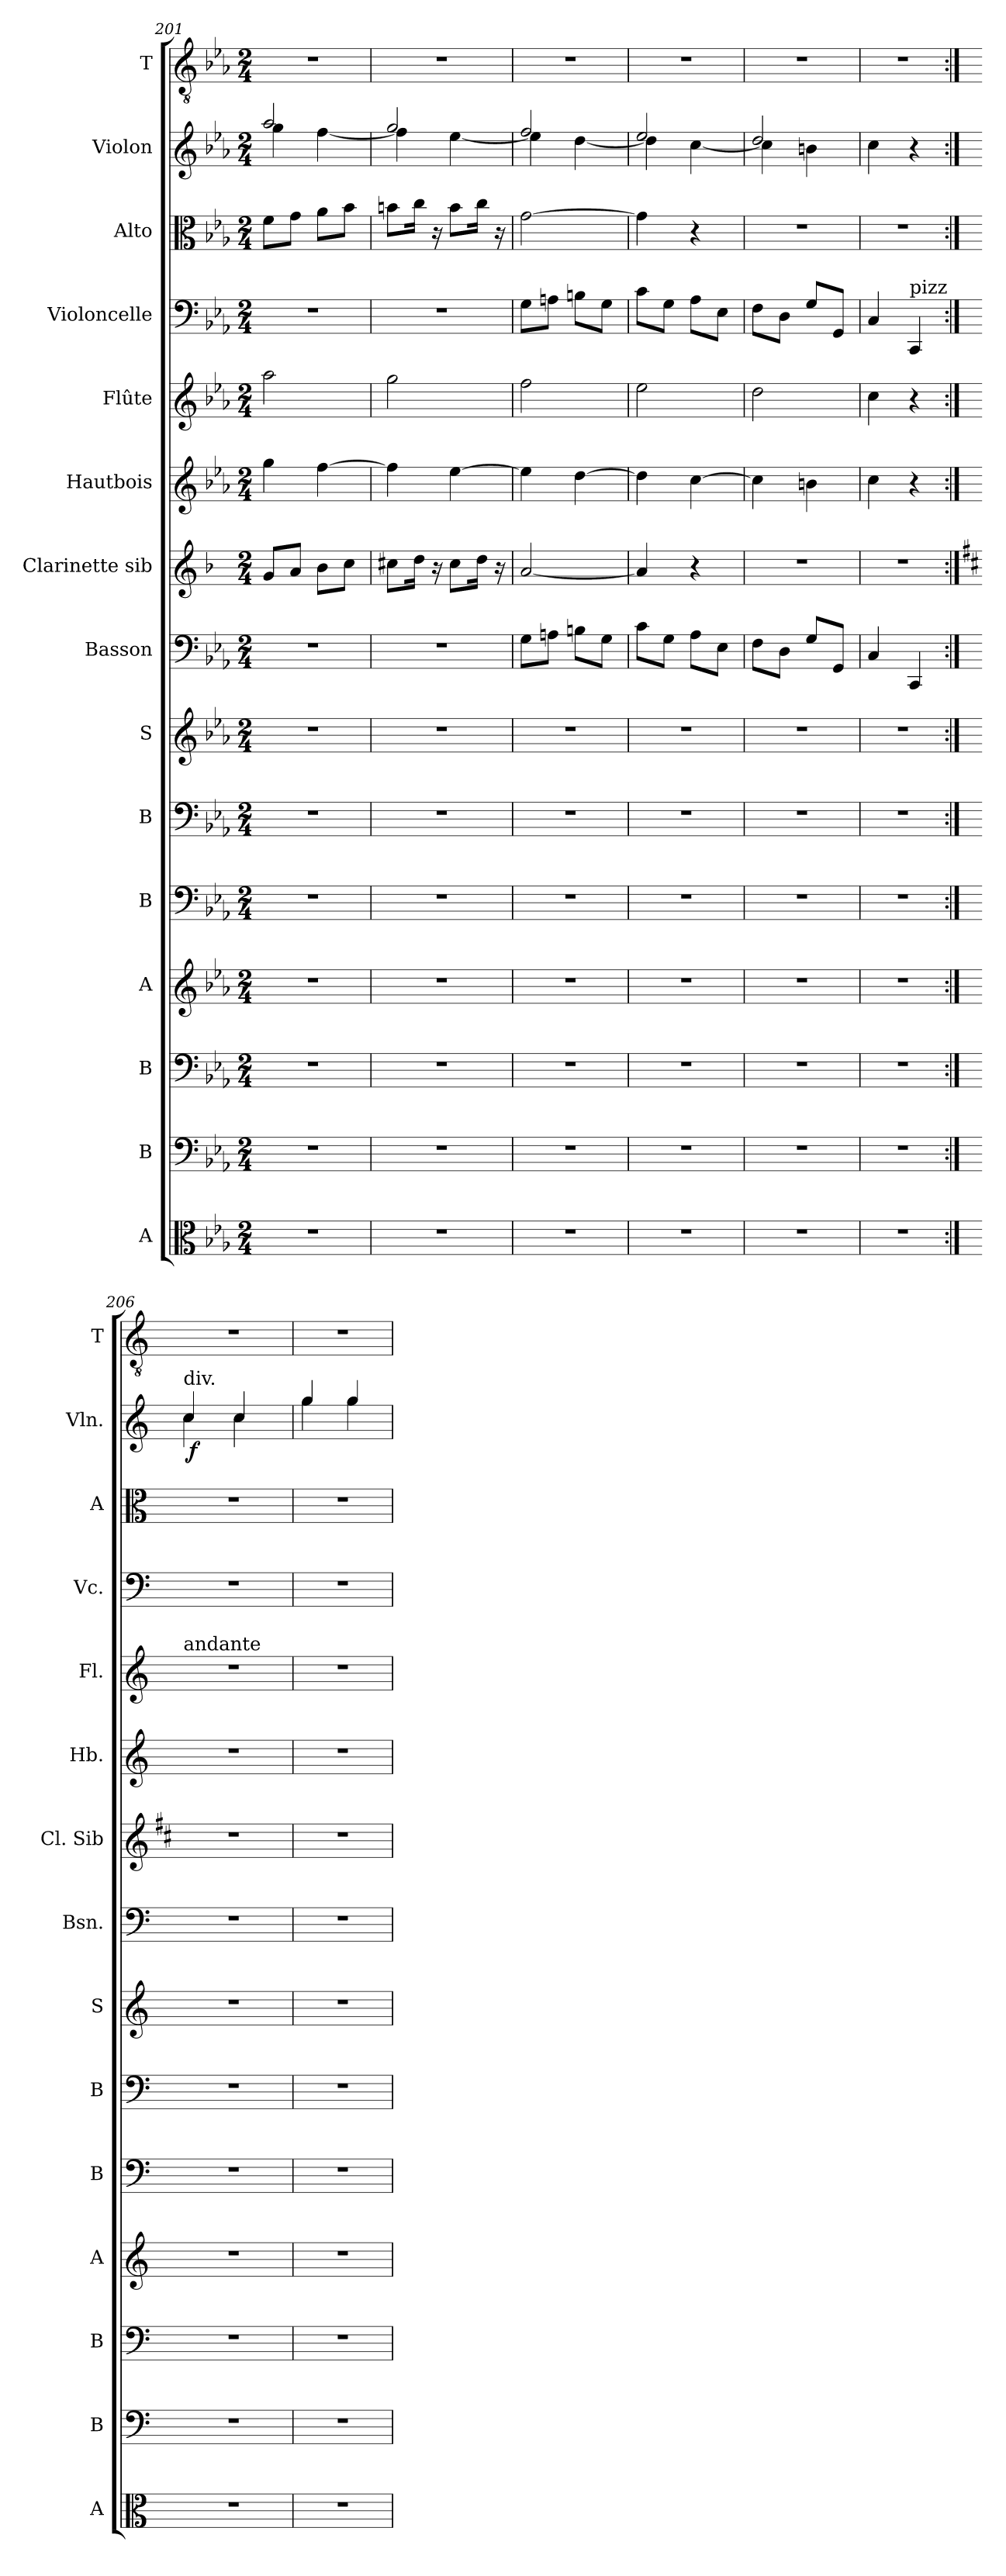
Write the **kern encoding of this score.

**kern	**kern	**kern	**kern	**kern	**kern	**kern	**kern	**kern	**kern	**kern	**kern	**kern	**kern	**dynam	**kern
*part15	*part14	*part13	*part12	*part11	*part10	*part9	*part8	*part7	*part6	*part5	*part4	*part3	*part2	*part2	*part1
*staff15	*staff14	*staff13	*staff12	*staff11	*staff10	*staff9	*staff8	*staff7	*staff6	*staff5	*staff4	*staff3	*staff2	*staff2	*staff1
*I"A	*I"B	*I"B	*I"A	*I"B	*I"B	*I"S	*I"Basson	*I"Clarinette sib	*I"Hautbois	*I"Flûte	*I"Violoncelle	*I"Alto	*I"Violon	*	*I"T
*I'A	*I'B	*I'B	*I'A	*I'B	*I'B	*I'S	*I'Bsn.	*I'Cl. Sib	*I'Hb.	*I'Fl.	*I'Vc.	*I'A	*I'Vln.	*	*I'T
*clefC3	*clefF4	*clefF4	*clefG2	*clefF4	*clefF4	*clefG2	*clefF4	*clefG2	*clefG2	*clefG2	*clefF4	*clefC3	*clefG2	*	*clefGv2
*	*	*	*	*	*	*	*	*ITrd1c2	*	*	*	*	*	*	*
*k[b-e-a-]	*k[b-e-a-]	*k[b-e-a-]	*k[b-e-a-]	*k[b-e-a-]	*k[b-e-a-]	*k[b-e-a-]	*k[b-e-a-]	*k[b-e-a-]	*k[b-e-a-]	*k[b-e-a-]	*k[b-e-a-]	*k[b-e-a-]	*k[b-e-a-]	*	*k[b-e-a-]
*c:	*c:	*c:	*c:	*c:	*c:	*c:	*c:	*c:	*c:	*c:	*c:	*c:	*c:	*	*c:
*M2/4	*M2/4	*M2/4	*M2/4	*M2/4	*M2/4	*M2/4	*M2/4	*M2/4	*M2/4	*M2/4	*M2/4	*M2/4	*M2/4	*	*M2/4
=201	=201	=201	=201	=201	=201	=201	=201	=201	=201	=201	=201	=201	=201	=201	=201
*	*	*	*	*	*	*	*	*	*	*	*	*	*^	*	*
2r	2r	2r	2r	2r	2r	2r	2r	8f/L	4gg\	2aa-\	2r	8f\L	2aa-/	4gg\	.	2r
.	.	.	.	.	.	.	.	8g/J	.	.	.	8g\J	.	.	.	.
.	.	.	.	.	.	.	.	8a-\L	[4ff\	.	.	8a-\L	.	[<4ff\	.	.
.	.	.	.	.	.	.	.	8b-\J	.	.	.	8b-\J	.	.	.	.
=202	=202	=202	=202	=202	=202	=202	=202	=202	=202	=202	=202	=202	=202	=202	=202	=202
2r	2r	2r	2r	2r	2r	2r	2r	8bn\L	4ff\]	2gg\	2r	8bn\L	2gg/	4ff\]	.	2r
.	.	.	.	.	.	.	.	16cc\Jk	.	.	.	16cc\Jk	.	.	.	.
.	.	.	.	.	.	.	.	16r	.	.	.	16r	.	.	.	.
.	.	.	.	.	.	.	.	8b\L	[4ee-\	.	.	8b\L	.	[<4ee-\	.	.
.	.	.	.	.	.	.	.	16cc\Jk	.	.	.	16cc\Jk	.	.	.	.
.	.	.	.	.	.	.	.	16r	.	.	.	16r	.	.	.	.
!!LO:PB:g=z
=203	=203	=203	=203	=203	=203	=203	=203	=203	=203	=203	=203	=203	=203	=203	=203	=203
2r	2r	2r	2r	2r	2r	2r	8G\L	[2g/	4ee-\]	2ff\	8G\L	[2g\	2ff/	4ee-\]	.	2r
.	.	.	.	.	.	.	8An\J	.	.	.	8An\J	.	.	.	.	.
.	.	.	.	.	.	.	8Bn\L	.	[4dd\	.	8Bn\L	.	.	[<4dd\	.	.
.	.	.	.	.	.	.	8G\J	.	.	.	8G\J	.	.	.	.	.
=204	=204	=204	=204	=204	=204	=204	=204	=204	=204	=204	=204	=204	=204	=204	=204	=204
2r	2r	2r	2r	2r	2r	2r	8c\L	4g/]	4dd\]	2ee-\	8c\L	4g\]	2ee-/	4dd\]	.	2r
.	.	.	.	.	.	.	8G\J	.	.	.	8G\J	.	.	.	.	.
.	.	.	.	.	.	.	8A-\L	4r	[4cc\	.	8A-\L	4r	.	[<4cc\	.	.
.	.	.	.	.	.	.	8E-\J	.	.	.	8E-\J	.	.	.	.	.
=204X9	=204X9	=204X9	=204X9	=204X9	=204X9	=204X9	=204X9	=204X9	=204X9	=204X9	=204X9	=204X9	=204X9	=204X9	=204X9	=204X9
2r	2r	2r	2r	2r	2r	2r	8F\L	2r	4cc\]	2dd\	8F\L	2r	2dd/	4cc\]	.	2r
.	.	.	.	.	.	.	8D\J	.	.	.	8D\J	.	.	.	.	.
.	.	.	.	.	.	.	8G/L	.	4bn\	.	8G/L	.	.	4bn\	.	.
.	.	.	.	.	.	.	8GG/J	.	.	.	8GG/J	.	.	.	.	.
*	*	*	*	*	*	*	*	*	*	*	*	*	*v	*v	*	*
=205	=205	=205	=205	=205	=205	=205	=205	=205	=205	=205	=205	=205	=205	=205	=205
2r	2r	2r	2r	2r	2r	2r	4C/	2r	4cc\	4cc\	4C/	2r	4cc\	.	2r
!	!	!	!	!	!	!	!	!	!	!	!LO:TX:a:t=pizz	!	!	!	!
.	.	.	.	.	.	.	4CC/	.	4r	4r	4CC/	.	4r	.	.
!!LO:PB:g=z
=206:|!	=206:|!	=206:|!	=206:|!	=206:|!	=206:|!	=206:|!	=206:|!	=206:|!	=206:|!	=206:|!	=206:|!	=206:|!	=206:|!	=206:|!	=206:|!
*k[]	*k[]	*k[]	*k[]	*k[]	*k[]	*k[]	*k[]	*k[]	*k[]	*k[]	*k[]	*k[]	*k[]	*	*k[]
*C:	*C:	*C:	*C:	*C:	*C:	*C:	*C:	*C:	*C:	*C:	*C:	*C:	*C:	*	*C:
*	*	*	*	*	*	*	*	*	*	*	*	*	*^	*	*
*	*	*	*	*	*	*	*	*	*	*	*	*	*	*^	*	*
!	!	!	!	!	!	!	!	!	!	!	!	!	!LO:TX:a:t=div.	!	!	!	!
!	!	!	!	!	!	!	!	!	!	!LO:TX:a:t=andante	!	!	!	!	!	!	!
2r	2r	2r	2r	2r	2r	2r	2r	2r	2r	2r	2r	2r	4cc/	4cc\	96ryy	.	2r
!	!	!	!	!	!	!	!	!	!	!	!	!	!	!	!	!LO:DY:b	!
.	.	.	.	.	.	.	.	.	.	.	.	.	.	.	3ryy	f	.
.	.	.	.	.	.	.	.	.	.	.	.	.	4cc/	4cc\	.	.	.
.	.	.	.	.	.	.	.	.	.	.	.	.	.	.	12...ryy	.	.
*	*	*	*	*	*	*	*	*	*	*	*	*	*	*v	*v	*	*
=207	=207	=207	=207	=207	=207	=207	=207	=207	=207	=207	=207	=207	=207	=207	=207	=207
2r	2r	2r	2r	2r	2r	2r	2r	2r	2r	2r	2r	2r	4gg/	4gg\	.	2r
.	.	.	.	.	.	.	.	.	.	.	.	.	4gg/	4gg\	.	.
*	*	*	*	*	*	*	*	*	*	*	*	*	*v	*v	*	*
=	=	=	=	=	=	=	=	=	=	=	=	=	=	=	=
*-	*-	*-	*-	*-	*-	*-	*-	*-	*-	*-	*-	*-	*-	*-	*-
